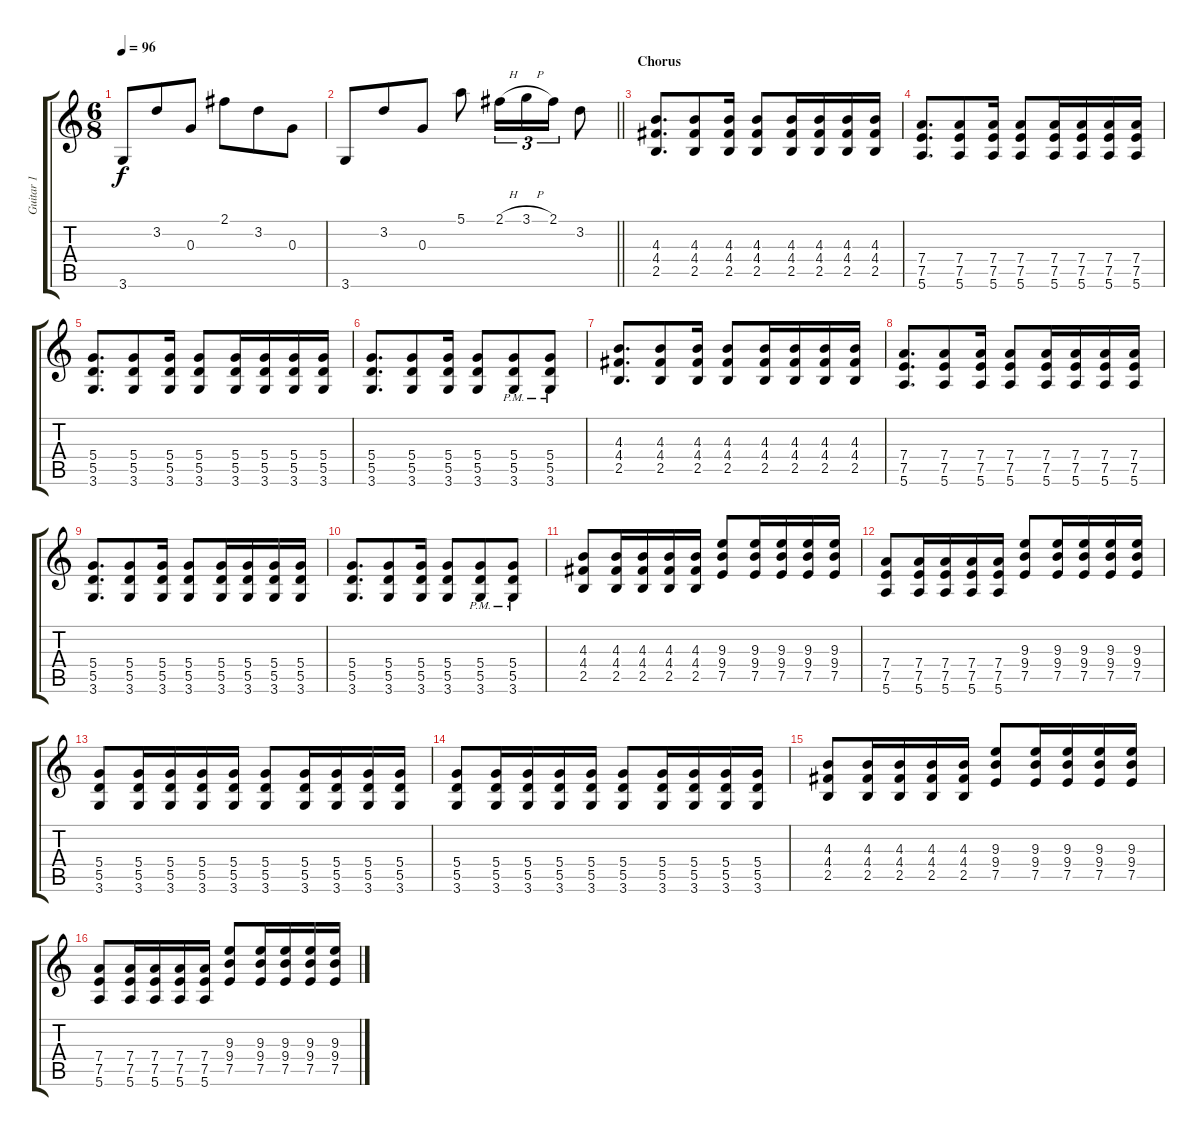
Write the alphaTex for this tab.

\track ("Guitar 1" "Guitar 1") {instrument electricguitarjazz}
\staff {score tabs}
\tuning (E4 B3 G3 D3 A2 E2) {hide}
\ts (6 8)
\tempo 96
\clef g2
\ks c
3.6.8{dy f} 3.2.8 0.3.8 2.1.8 3.2.8 0.3.8 |
\barLineRight lightlight
3.6.8 3.2.8 0.3.8 5.1.8 2.1{h}.16{tu (3 2)} 3.1{h}.16{tu (3 2)} 2.1.16{tu (3 2)} 3.2.8 |
\section ("" "Chorus")
(4.3 4.4 2.5).8{d balance 8 instrument overdrivenguitar} (4.3 4.4 2.5).8 (4.3 4.4 2.5).16 (4.3 4.4 2.5).8 (4.3 4.4 2.5).16 (4.3 4.4 2.5).16 (4.3 4.4 2.5).16 (4.3 4.4 2.5).16 |
(7.4 7.5 5.6).8{d} (7.4 7.5 5.6).8 (7.4 7.5 5.6).16 (7.4 7.5 5.6).8 (7.4 7.5 5.6).16 (7.4 7.5 5.6).16 (7.4 7.5 5.6).16 (7.4 7.5 5.6).16 |
(5.4 5.5 3.6).8{d} (5.4 5.5 3.6).8 (5.4 5.5 3.6).16 (5.4 5.5 3.6).8 (5.4 5.5 3.6).16 (5.4 5.5 3.6).16 (5.4 5.5 3.6).16 (5.4 5.5 3.6).16 |
(5.4 5.5 3.6).8{d} (5.4 5.5 3.6).8 (5.4 5.5 3.6).16 (5.4 5.5 3.6).8 (5.4{pm} 5.5{pm} 3.6{pm}).8 (5.4{pm} 5.5{pm} 3.6{pm}).8 |
(4.3 4.4 2.5).8{d} (4.3 4.4 2.5).8 (4.3 4.4 2.5).16 (4.3 4.4 2.5).8 (4.3 4.4 2.5).16 (4.3 4.4 2.5).16 (4.3 4.4 2.5).16 (4.3 4.4 2.5).16 |
(7.4 7.5 5.6).8{d} (7.4 7.5 5.6).8 (7.4 7.5 5.6).16 (7.4 7.5 5.6).8 (7.4 7.5 5.6).16 (7.4 7.5 5.6).16 (7.4 7.5 5.6).16 (7.4 7.5 5.6).16 |
(5.4 5.5 3.6).8{d} (5.4 5.5 3.6).8 (5.4 5.5 3.6).16 (5.4 5.5 3.6).8 (5.4 5.5 3.6).16 (5.4 5.5 3.6).16 (5.4 5.5 3.6).16 (5.4 5.5 3.6).16 |
(5.4 5.5 3.6).8{d} (5.4 5.5 3.6).8 (5.4 5.5 3.6).16 (5.4 5.5 3.6).8 (5.4{pm} 5.5{pm} 3.6{pm}).8 (5.4{pm} 5.5{pm} 3.6{pm}).8 |
(4.3 4.4 2.5).8 (4.3 4.4 2.5).16 (4.3 4.4 2.5).16 (4.3 4.4 2.5).16 (4.3 4.4 2.5).16 (9.3 9.4 7.5).8 (9.3 9.4 7.5).16 (9.3 9.4 7.5).16 (9.3 9.4 7.5).16 (9.3 9.4 7.5).16 |
(7.4 7.5 5.6).8 (7.4 7.5 5.6).16 (7.4 7.5 5.6).16 (7.4 7.5 5.6).16 (7.4 7.5 5.6).16 (9.3 9.4 7.5).8 (9.3 9.4 7.5).16 (9.3 9.4 7.5).16 (9.3 9.4 7.5).16 (9.3 9.4 7.5).16 |
(5.4 5.5 3.6).8 (5.4 5.5 3.6).16 (5.4 5.5 3.6).16 (5.4 5.5 3.6).16 (5.4 5.5 3.6).16 (5.4 5.5 3.6).8 (5.4 5.5 3.6).16 (5.4 5.5 3.6).16 (5.4 5.5 3.6).16 (5.4 5.5 3.6).16 |
(5.4 5.5 3.6).8 (5.4 5.5 3.6).16 (5.4 5.5 3.6).16 (5.4 5.5 3.6).16 (5.4 5.5 3.6).16 (5.4 5.5 3.6).8 (5.4 5.5 3.6).16 (5.4 5.5 3.6).16 (5.4 5.5 3.6).16 (5.4 5.5 3.6).16 |
(4.3 4.4 2.5).8 (4.3 4.4 2.5).16 (4.3 4.4 2.5).16 (4.3 4.4 2.5).16 (4.3 4.4 2.5).16 (9.3 9.4 7.5).8 (9.3 9.4 7.5).16 (9.3 9.4 7.5).16 (9.3 9.4 7.5).16 (9.3 9.4 7.5).16 |
(7.4 7.5 5.6).8 (7.4 7.5 5.6).16 (7.4 7.5 5.6).16 (7.4 7.5 5.6).16 (7.4 7.5 5.6).16 (9.3 9.4 7.5).8 (9.3 9.4 7.5).16 (9.3 9.4 7.5).16 (9.3 9.4 7.5).16 (9.3 9.4 7.5).16
